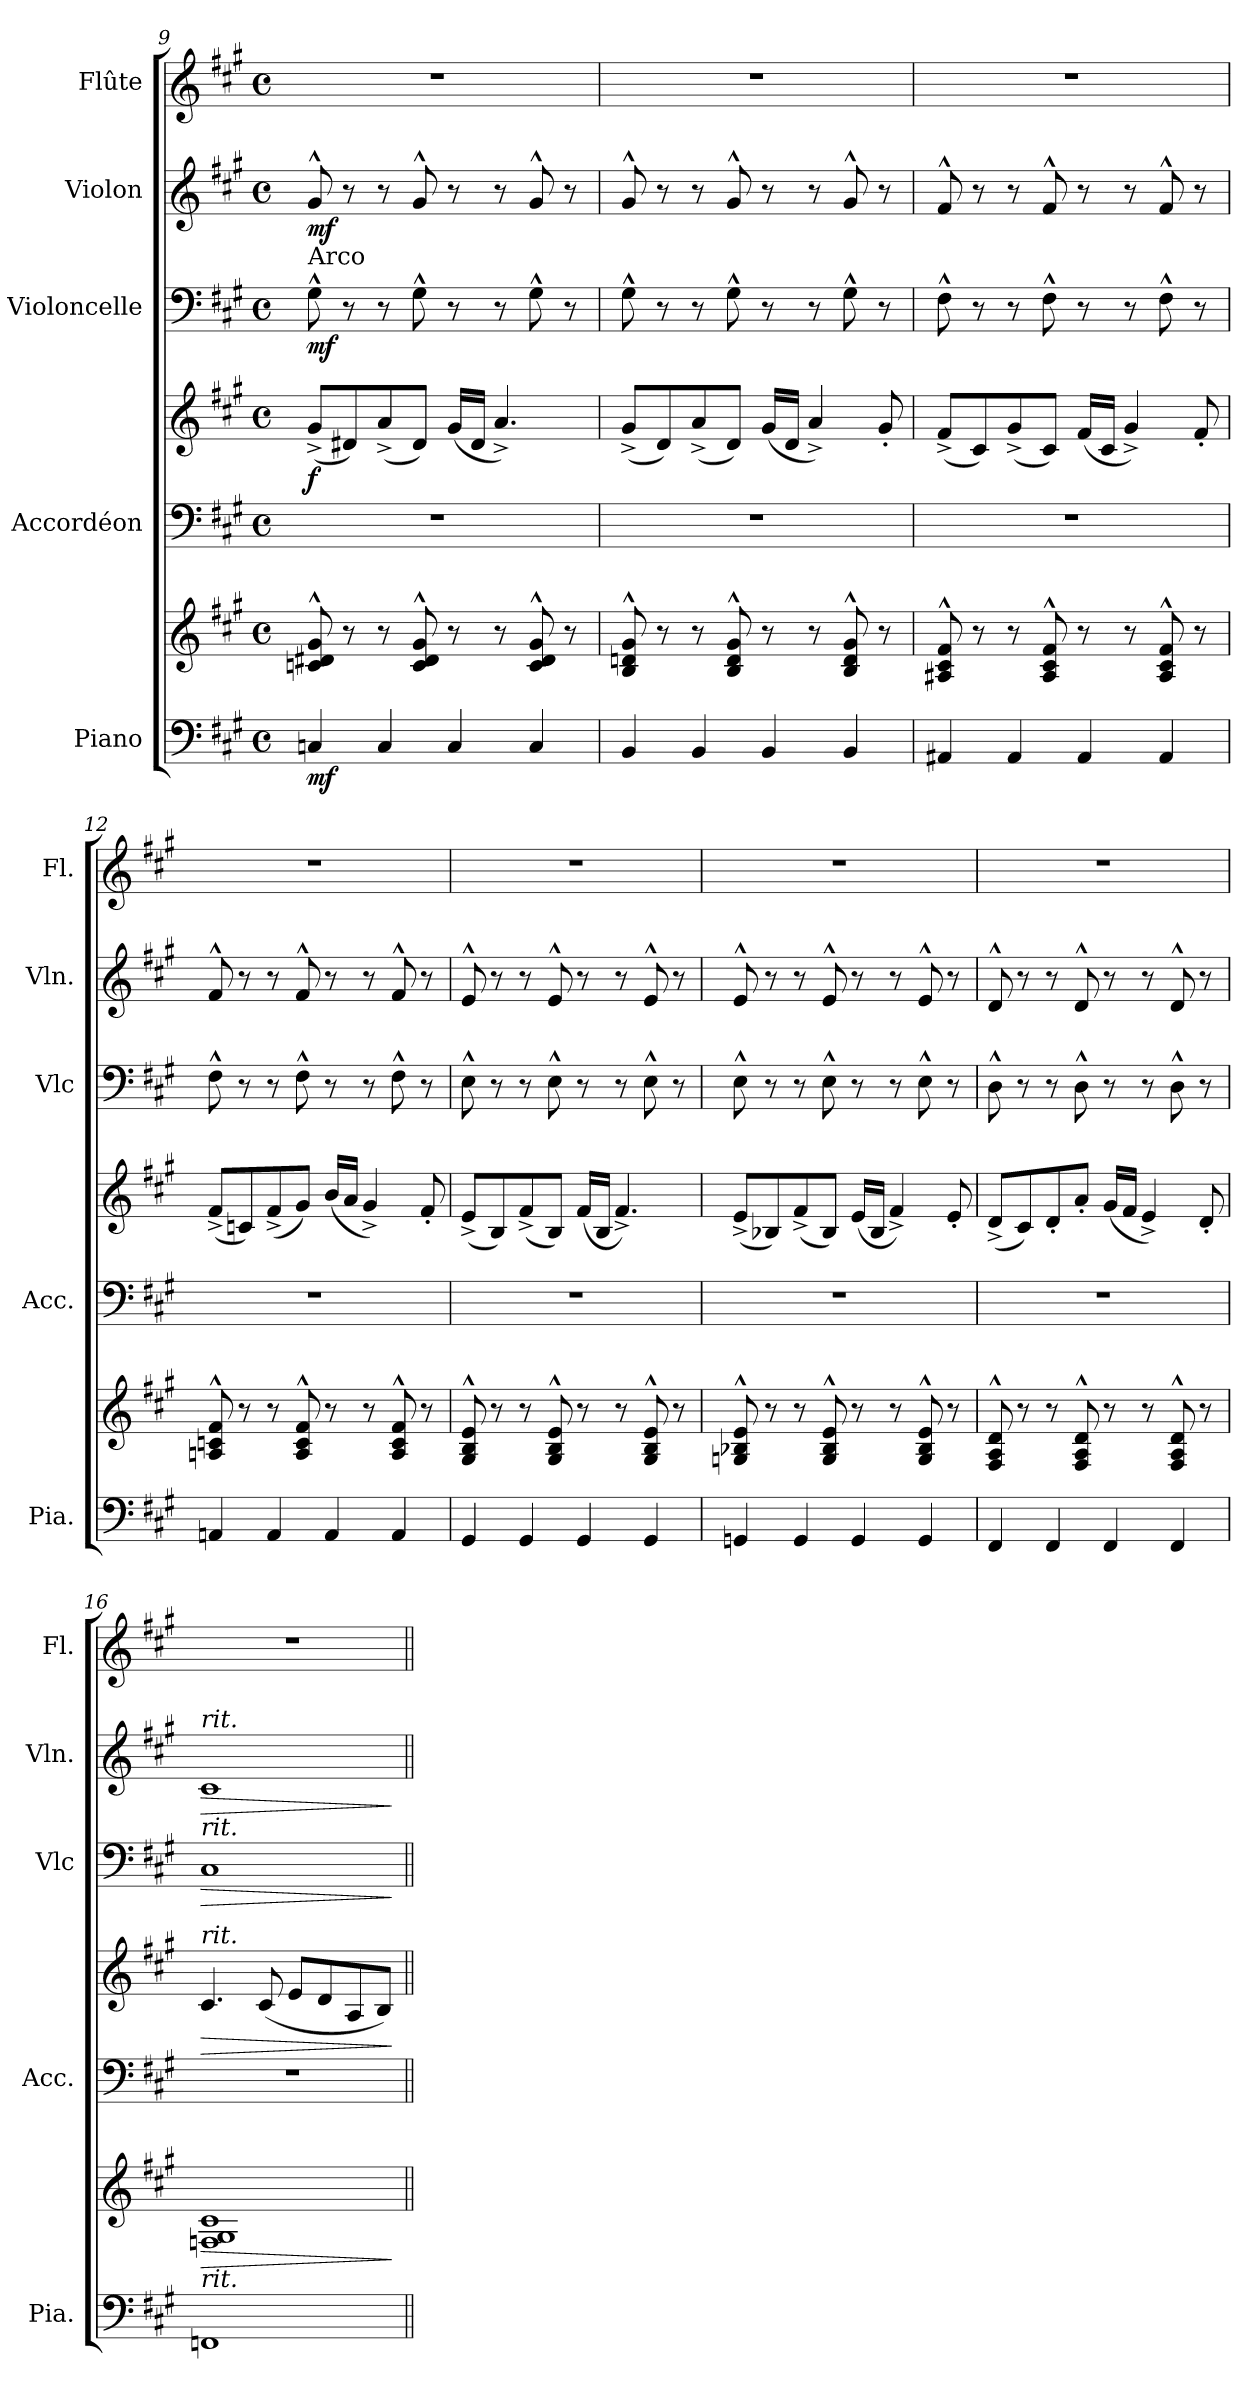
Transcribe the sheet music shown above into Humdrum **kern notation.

**kern	**kern	**dynam	**kern	**kern	**dynam	**kern	**dynam	**kern	**dynam	**kern
*part5	*part5	*part5	*part4	*part4	*part4	*part3	*part3	*part2	*part2	*part1
*staff7	*staff6	*staff6/7	*staff5	*staff4	*staff4/5	*staff3	*staff3	*staff2	*staff2	*staff1
*I"Piano	*	*	*I"Accordéon	*	*	*I"Violoncelle	*	*I"Violon	*	*I"Flûte
*I'Pia.	*	*	*I'Acc.	*	*	*I'Vlc	*	*I'Vln.	*	*I'Fl.
*clefF4	*clefG2	*	*clefF4	*clefG2	*	*clefF4	*	*clefG2	*	*clefG2
*k[f#c#g#]	*k[f#c#g#]	*	*k[f#c#g#]	*k[f#c#g#]	*	*k[f#c#g#]	*	*k[f#c#g#]	*	*k[f#c#g#]
*M4/4	*M4/4	*	*M4/4	*M4/4	*	*M4/4	*	*M4/4	*	*M4/4
*met(c)	*met(c)	*	*met(c)	*met(c)	*	*met(c)	*	*met(c)	*	*met(c)
*MM110	*MM110	*	*MM110	*MM110	*	*MM110	*	*MM110	*	*MM110
=9	=9	=9	=9	=9	=9	=9	=9	=9	=9	=9
!	!	!	!	!	!	!LO:TX:a:t=Arco	!	!	!	!
!	!	!LO:DY:b=2	!	!	!LO:DY:b	!	!LO:DY:b	!	!LO:DY:b	!
4Cn/	8cn/^^ 8d#X/^^ 8g#/^^	mf	1r	(8g#^/L	f	8G#^^\	mf	8g#^^/	mf	1r
.	8r	.	.	8d#X/)	.	8r	.	8r	.	.
4C/	8r	.	.	(8a^/	.	8r	.	8r	.	.
.	8c/^^ 8d#/^^ 8g#/^^	.	.	8d#/J)	.	8G#^^\	.	8g#^^/	.	.
4C/	8r	.	.	(16g#/LL	.	8r	.	8r	.	.
.	.	.	.	16d#/JJ	.	.	.	.	.	.
.	8r	.	.	4.a^/)	.	8r	.	8r	.	.
4C/	8c/^^ 8d#/^^ 8g#/^^	.	.	.	.	8G#^^\	.	8g#^^/	.	.
.	8r	.	.	.	.	8r	.	8r	.	.
!!LO:PB:g=z
=10	=10	=10	=10	=10	=10	=10	=10	=10	=10	=10
4BB/	8B/^^ 8dn/^^ 8g#/^^	.	1r	(8g#^/L	.	8G#^^\	.	8g#^^/	.	1r
.	8r	.	.	8d/)	.	8r	.	8r	.	.
4BB/	8r	.	.	(8a^/	.	8r	.	8r	.	.
.	8B/^^ 8d/^^ 8g#/^^	.	.	8d/J)	.	8G#^^\	.	8g#^^/	.	.
4BB/	8r	.	.	(16g#/LL	.	8r	.	8r	.	.
.	.	.	.	16d/JJ	.	.	.	.	.	.
.	8r	.	.	4a^/)	.	8r	.	8r	.	.
4BB/	8B/^^ 8d/^^ 8g#/^^	.	.	.	.	8G#^^\	.	8g#^^/	.	.
.	8r	.	.	8g#'/	.	8r	.	8r	.	.
=11	=11	=11	=11	=11	=11	=11	=11	=11	=11	=11
4AA#X/	8A#X/^^ 8c#/^^ 8f#/^^	.	1r	(8f#^/L	.	8F#^^\	.	8f#^^/	.	1r
.	8r	.	.	8c#/)	.	8r	.	8r	.	.
4AA#/	8r	.	.	(8g#^/	.	8r	.	8r	.	.
.	8A#/^^ 8c#/^^ 8f#/^^	.	.	8c#/J)	.	8F#^^\	.	8f#^^/	.	.
4AA#/	8r	.	.	(16f#/LL	.	8r	.	8r	.	.
.	.	.	.	16c#/JJ	.	.	.	.	.	.
.	8r	.	.	4g#^/)	.	8r	.	8r	.	.
4AA#/	8A#/^^ 8c#/^^ 8f#/^^	.	.	.	.	8F#^^\	.	8f#^^/	.	.
.	8r	.	.	8f#'/	.	8r	.	8r	.	.
=12	=12	=12	=12	=12	=12	=12	=12	=12	=12	=12
4AAn/	8An/^^ 8cn/^^ 8f#/^^	.	1r	(8f#^/L	.	8F#^^\	.	8f#^^/	.	1r
.	8r	.	.	8cn/)	.	8r	.	8r	.	.
4AA/	8r	.	.	(8f#^/	.	8r	.	8r	.	.
.	8A/^^ 8c/^^ 8f#/^^	.	.	8g#/J)	.	8F#^^\	.	8f#^^/	.	.
4AA/	8r	.	.	(16b/LL	.	8r	.	8r	.	.
.	.	.	.	16a/JJ	.	.	.	.	.	.
.	8r	.	.	4g#^/)	.	8r	.	8r	.	.
4AA/	8A/^^ 8c/^^ 8f#/^^	.	.	.	.	8F#^^\	.	8f#^^/	.	.
.	8r	.	.	8f#'/	.	8r	.	8r	.	.
=13	=13	=13	=13	=13	=13	=13	=13	=13	=13	=13
4GG#/	8G#/^^ 8B/^^ 8e/^^	.	1r	(8e^/L	.	8E^^\	.	8e^^/	.	1r
.	8r	.	.	8B/)	.	8r	.	8r	.	.
4GG#/	8r	.	.	(8f#^/	.	8r	.	8r	.	.
.	8G#/^^ 8B/^^ 8e/^^	.	.	8B/J)	.	8E^^\	.	8e^^/	.	.
4GG#/	8r	.	.	(16f#/LL	.	8r	.	8r	.	.
.	.	.	.	16B/JJ	.	.	.	.	.	.
.	8r	.	.	4.f#^/)	.	8r	.	8r	.	.
4GG#/	8G#/^^ 8B/^^ 8e/^^	.	.	.	.	8E^^\	.	8e^^/	.	.
.	8r	.	.	.	.	8r	.	8r	.	.
!!LO:LB:g=z
=14	=14	=14	=14	=14	=14	=14	=14	=14	=14	=14
4GGn/	8Gn/^^ 8B-X/^^ 8e/^^	.	1r	(8e^/L	.	8E^^\	.	8e^^/	.	1r
.	8r	.	.	8B-X/)	.	8r	.	8r	.	.
4GG/	8r	.	.	(8f#^/	.	8r	.	8r	.	.
.	8G/^^ 8B-/^^ 8e/^^	.	.	8B-/J)	.	8E^^\	.	8e^^/	.	.
4GG/	8r	.	.	(16e/LL	.	8r	.	8r	.	.
.	.	.	.	16B-/JJ	.	.	.	.	.	.
.	8r	.	.	4f#^/)	.	8r	.	8r	.	.
4GG/	8G/^^ 8B-/^^ 8e/^^	.	.	.	.	8E^^\	.	8e^^/	.	.
.	8r	.	.	8e'/	.	8r	.	8r	.	.
=15	=15	=15	=15	=15	=15	=15	=15	=15	=15	=15
4FF#/	8F#/^^ 8A/^^ 8d/^^	.	1r	(8d^/L	.	8D^^\	.	8d^^/	.	1r
.	8r	.	.	8c#/)	.	8r	.	8r	.	.
4FF#/	8r	.	.	8d'/	.	8r	.	8r	.	.
.	8F#/^^ 8A/^^ 8d/^^	.	.	8a'/J	.	8D^^\	.	8d^^/	.	.
4FF#/	8r	.	.	(16g#/LL	.	8r	.	8r	.	.
.	.	.	.	16f#/JJ	.	.	.	.	.	.
.	8r	.	.	4e^/)	.	8r	.	8r	.	.
4FF#/	8F#/^^ 8A/^^ 8d/^^	.	.	.	.	8D^^\	.	8d^^/	.	.
.	8r	.	.	8d'/	.	8r	.	8r	.	.
=16	=16	=16	=16	=16	=16	=16	=16	=16	=16	=16
*	*	*	*	*	*	*	*	*	*	*MM100
!	!	!	!	!	!	!	!	!LO:TX:a:i:t=rit.	!	!
!	!	!	!	!	!	!LO:TX:a:i:t=rit.	!	!	!	!
!	!	!	!	!LO:TX:a:i:t=rit.	!	!	!	!	!	!
!LO:TX:a:i:t=rit.	!	!	!	!	!	!	!	!	!	!
!	!	!LO:HP:b	!	!	!LO:HP:b	!	!LO:HP:b	!	!LO:HP:b	!
1FFn	1Fn 1G# 1c#	>	1r	4.c#/	>	1C#	>	1c#	>	1r
.	.	.	.	(8c#/	.	.	.	.	.	.
.	.	.	.	8e/L	.	.	.	.	.	.
.	.	.	.	8d/	.	.	.	.	.	.
.	.	.	.	8A/	.	.	.	.	.	.
.	.	.	.	8B/J)	.	.	.	.	.	.
.	.	]	.	.	]	.	]	.	]	.
=||	=||	=||	=||	=||	=||	=||	=||	=||	=||	=||
*-	*-	*-	*-	*-	*-	*-	*-	*-	*-	*-
